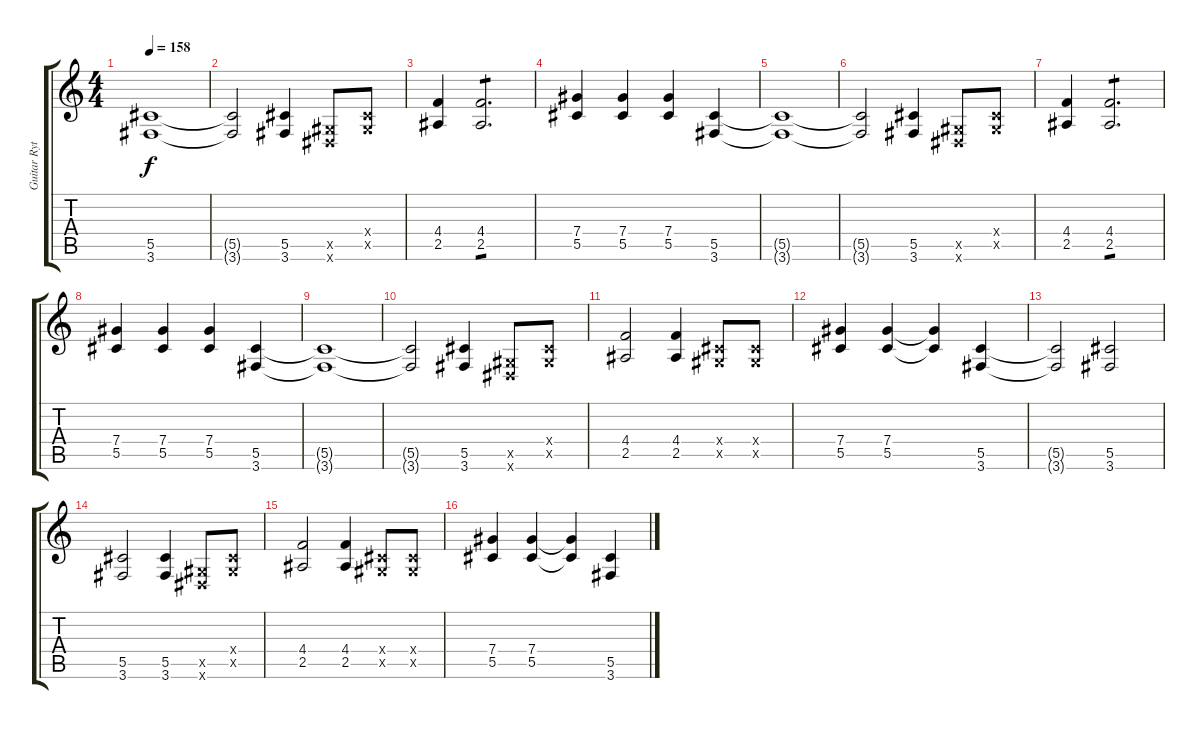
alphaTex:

\track ("Guitar Rythm" "Guitar Ryt") {instrument distortionguitar}
\staff {score tabs}
\tuning (Eb4 Bb3 Gb3 Db3 Ab2 Eb2) {hide}
\ts (4 4)
\tempo 158
\clef g2
\ks c
(5.5{t} 3.6{t}).1{dy f} |
(5.5{t} 3.6{t}).2 (5.5 3.6).4 (0.5{x} 0.6{x}).8 (0.4{x} 0.5{x}).8 |
(4.4 2.5).4 (4.4 2.5).2{d tp 1} |
(7.4 5.5).4 (7.4 5.5).4 (7.4 5.5).4 (5.5 3.6).4 |
(5.5{t} 3.6{t}).1 |
(5.5{t} 3.6{t}).2 (5.5 3.6).4 (0.5{x} 0.6{x}).8 (0.4{x} 0.5{x}).8 |
(4.4 2.5).4 (4.4 2.5).2{d tp 1} |
(7.4 5.5).4 (7.4 5.5).4 (7.4 5.5).4 (5.5 3.6).4 |
(5.5{t} 3.6{t}).1 |
(5.5{t} 3.6{t}).2 (5.5 3.6).4 (0.5{x} 0.6{x}).8 (0.4{x} 0.5{x}).8 |
(4.4 2.5).2 (4.4 2.5).4 (0.4{x} 0.5{x}).8 (0.4{x} 0.5{x}).8 |
(7.4 5.5).4 (7.4 5.5).4 (7.4{t} 5.5{t}).4 (5.5 3.6).4 |
(5.5{t} 3.6{t}).2 (5.5 3.6).2 |
(5.5 3.6).2 (5.5 3.6).4 (0.5{x} 0.6{x}).8 (0.4{x} 0.5{x}).8 |
(4.4 2.5).2 (4.4 2.5).4 (0.4{x} 0.5{x}).8 (0.4{x} 0.5{x}).8 |
(7.4 5.5).4 (7.4 5.5).4 (7.4{t} 5.5{t}).4 (5.5 3.6).4
